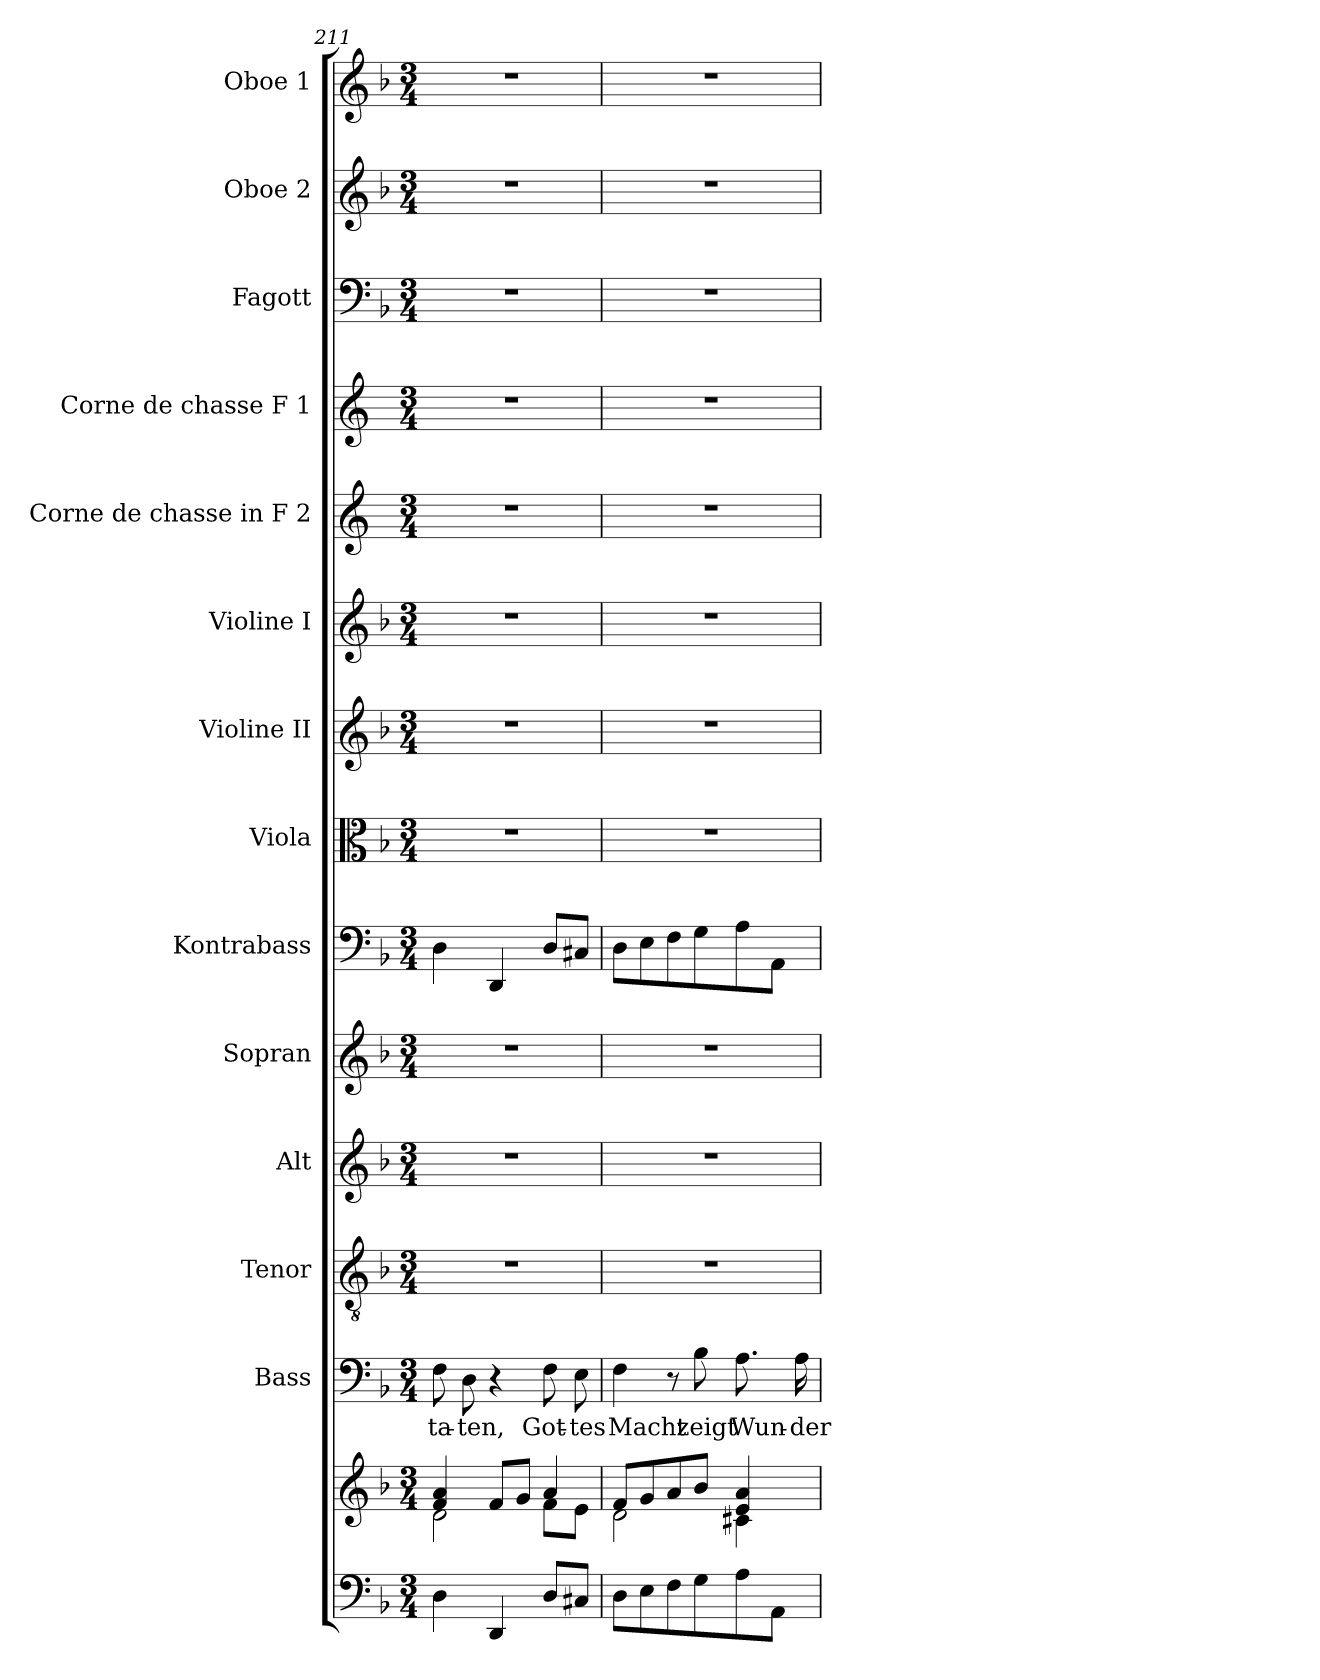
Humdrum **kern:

**kern	**kern	**kern	**text	**kern	**kern	**kern	**kern	**kern	**kern	**kern	**kern	**kern	**kern	**kern	**kern
*part14	*part14	*part13	*part13	*part12	*part11	*part10	*part9	*part8	*part7	*part6	*part5	*part4	*part3	*part2	*part1
*staff15	*staff14	*staff13	*staff13	*staff12	*staff11	*staff10	*staff9	*staff8	*staff7	*staff6	*staff5	*staff4	*staff3	*staff2	*staff1
*	*	*I"Bass	*	*I"Tenor	*I"Alt	*I"Sopran	*I"Kontrabass	*I"Viola	*I"Violine II	*I"Violine I	*I"Corne de chasse in F 2	*I"Corne de chasse F 1	*I"Fagott	*I"Oboe 2	*I"Oboe 1
*	*	*I'B.	*	*I'T.	*I'A.	*I'S.	*I'Kb.	*I'Vla.	*I'Vl. II	*I'Vl. I	*	*	*I'Fg.	*I'Ob. 2	*I'Ob. 1
*clefF4	*clefG2	*clefF4	*	*clefGv2	*clefG2	*clefG2	*clefF4	*clefC3	*clefG2	*clefG2	*clefG2	*clefG2	*clefF4	*clefG2	*clefG2
*	*	*	*	*	*	*	*ITrd7c12	*	*	*	*ITrd4c7	*ITrd4c7	*	*	*
*k[b-]	*k[b-]	*k[b-]	*	*k[b-]	*k[b-]	*k[b-]	*k[b-]	*k[b-]	*k[b-]	*k[b-]	*k[b-]	*k[b-]	*k[b-]	*k[b-]	*k[b-]
*F:	*F:	*F:	*	*F:	*F:	*F:	*F:	*F:	*F:	*F:	*F:	*F:	*F:	*F:	*F:
*M3/4	*M3/4	*M3/4	*	*M3/4	*M3/4	*M3/4	*M3/4	*M3/4	*M3/4	*M3/4	*M3/4	*M3/4	*M3/4	*M3/4	*M3/4
=211	=211	=211	=211	=211	=211	=211	=211	=211	=211	=211	=211	=211	=211	=211	=211
*	*^	*	*	*	*	*	*	*	*	*	*	*	*	*	*
!	!	!	!	!LO:LY:b	!	!	!	!	!	!	!	!	!	!	!	!
4D\	4f/ 4a/	2d\	8F\	-ta-	2.r	2.r	2.r	4DD\	2.r	2.r	2.r	2.r	2.r	2.r	2.r	2.r
!	!	!	!	!LO:LY:b	!	!	!	!	!	!	!	!	!	!	!	!
.	.	.	8D\	-ten,	.	.	.	.	.	.	.	.	.	.	.	.
4DD/	8f/L	.	4r	.	.	.	.	4DDD/	.	.	.	.	.	.	.	.
.	8g/J	.	.	.	.	.	.	.	.	.	.	.	.	.	.	.
!	!	!	!	!LO:LY:b	!	!	!	!	!	!	!	!	!	!	!	!
8D/L	4a/	8f\L	8F\	Got-	.	.	.	8DD/L	.	.	.	.	.	.	.	.
!	!	!	!	!LO:LY:b	!	!	!	!	!	!	!	!	!	!	!	!
8C#X/J	.	8e\J	8E\	-tes	.	.	.	8CC#X/J	.	.	.	.	.	.	.	.
!!LO:PB:g=z
=212	=212	=212	=212	=212	=212	=212	=212	=212	=212	=212	=212	=212	=212	=212	=212	=212
!	!	!	!	!LO:LY:b	!	!	!	!	!	!	!	!	!	!	!	!
8D\L	8f/L	2d\	4F\	Macht	2.r	2.r	2.r	8DD\L	2.r	2.r	2.r	2.r	2.r	2.r	2.r	2.r
8E\	8g/	.	.	.	.	.	.	8EE\	.	.	.	.	.	.	.	.
8F\	8a/	.	8r	.	.	.	.	8FF\	.	.	.	.	.	.	.	.
!	!	!	!	!LO:LY:b	!	!	!	!	!	!	!	!	!	!	!	!
8G\	8b-/J	.	8B-\	zeigt	.	.	.	8GG\	.	.	.	.	.	.	.	.
!	!	!	!	!LO:LY:b	!	!	!	!	!	!	!	!	!	!	!	!
8A\	4e/ 4a/	4c#X\	8.A\	Wun-	.	.	.	8AA\	.	.	.	.	.	.	.	.
8AA\J	.	.	.	.	.	.	.	8AAA\J	.	.	.	.	.	.	.	.
!	!	!	!	!LO:LY:b	!	!	!	!	!	!	!	!	!	!	!	!
.	.	.	16A\	-der-	.	.	.	.	.	.	.	.	.	.	.	.
*	*v	*v	*	*	*	*	*	*	*	*	*	*	*	*	*	*
=	=	=	=	=	=	=	=	=	=	=	=	=	=	=	=
*-	*-	*-	*-	*-	*-	*-	*-	*-	*-	*-	*-	*-	*-	*-	*-
